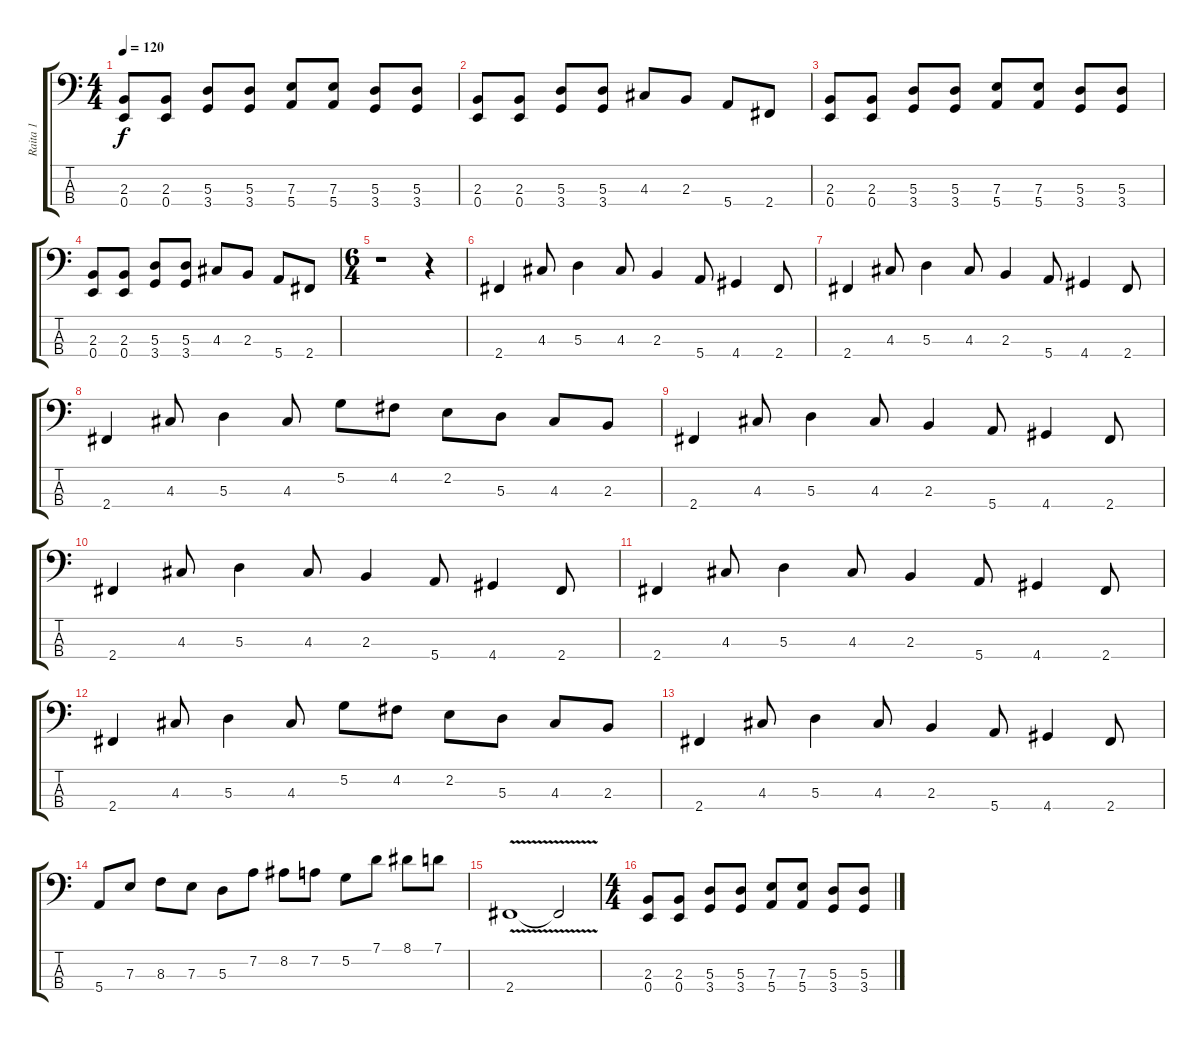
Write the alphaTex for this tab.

\track ("Raita 1" "Raita 1") {instrument slapbass1}
\staff {score tabs}
\tuning (G2 D2 A1 E1) {hide}
\ts (4 4)
\tempo 120
\clef f4
\ks c
(2.3 0.4).8{dy f} (2.3 0.4).8 (5.3 3.4).8 (5.3 3.4).8 (7.3 5.4).8 (7.3 5.4).8 (5.3 3.4).8 (5.3 3.4).8 |
(2.3 0.4).8 (2.3 0.4).8 (5.3 3.4).8 (5.3 3.4).8 4.3.8 2.3.8 5.4.8 2.4.8 |
(2.3 0.4).8 (2.3 0.4).8 (5.3 3.4).8 (5.3 3.4).8 (7.3 5.4).8 (7.3 5.4).8 (5.3 3.4).8 (5.3 3.4).8 |
(2.3 0.4).8 (2.3 0.4).8 (5.3 3.4).8 (5.3 3.4).8 4.3.8 2.3.8 5.4.8 2.4.8 |
\ts (6 4)
r.1 r.4 |
2.4.4 4.3.8 5.3.4 4.3.8 2.3.4 5.4.8 4.4.4 2.4.8 |
2.4.4 4.3.8 5.3.4 4.3.8 2.3.4 5.4.8 4.4.4 2.4.8 |
2.4.4 4.3.8 5.3.4 4.3.8 5.2.8 4.2.8 2.2.8 5.3.8 4.3.8 2.3.8 |
2.4.4 4.3.8 5.3.4 4.3.8 2.3.4 5.4.8 4.4.4 2.4.8 |
2.4.4 4.3.8 5.3.4 4.3.8 2.3.4 5.4.8 4.4.4 2.4.8 |
2.4.4 4.3.8 5.3.4 4.3.8 2.3.4 5.4.8 4.4.4 2.4.8 |
2.4.4 4.3.8 5.3.4 4.3.8 5.2.8 4.2.8 2.2.8 5.3.8 4.3.8 2.3.8 |
2.4.4 4.3.8 5.3.4 4.3.8 2.3.4 5.4.8 4.4.4 2.4.8 |
5.4.8 7.3.8 8.3.8 7.3.8 5.3.8 7.2.8 8.2.8 7.2.8 5.2.8 7.1.8 8.1.8 7.1.8 |
2.4{v}.1 2.4{t}.2 |
\ts (4 4)
(2.3 0.4).8 (2.3 0.4).8 (5.3 3.4).8 (5.3 3.4).8 (7.3 5.4).8 (7.3 5.4).8 (5.3 3.4).8 (5.3 3.4).8
